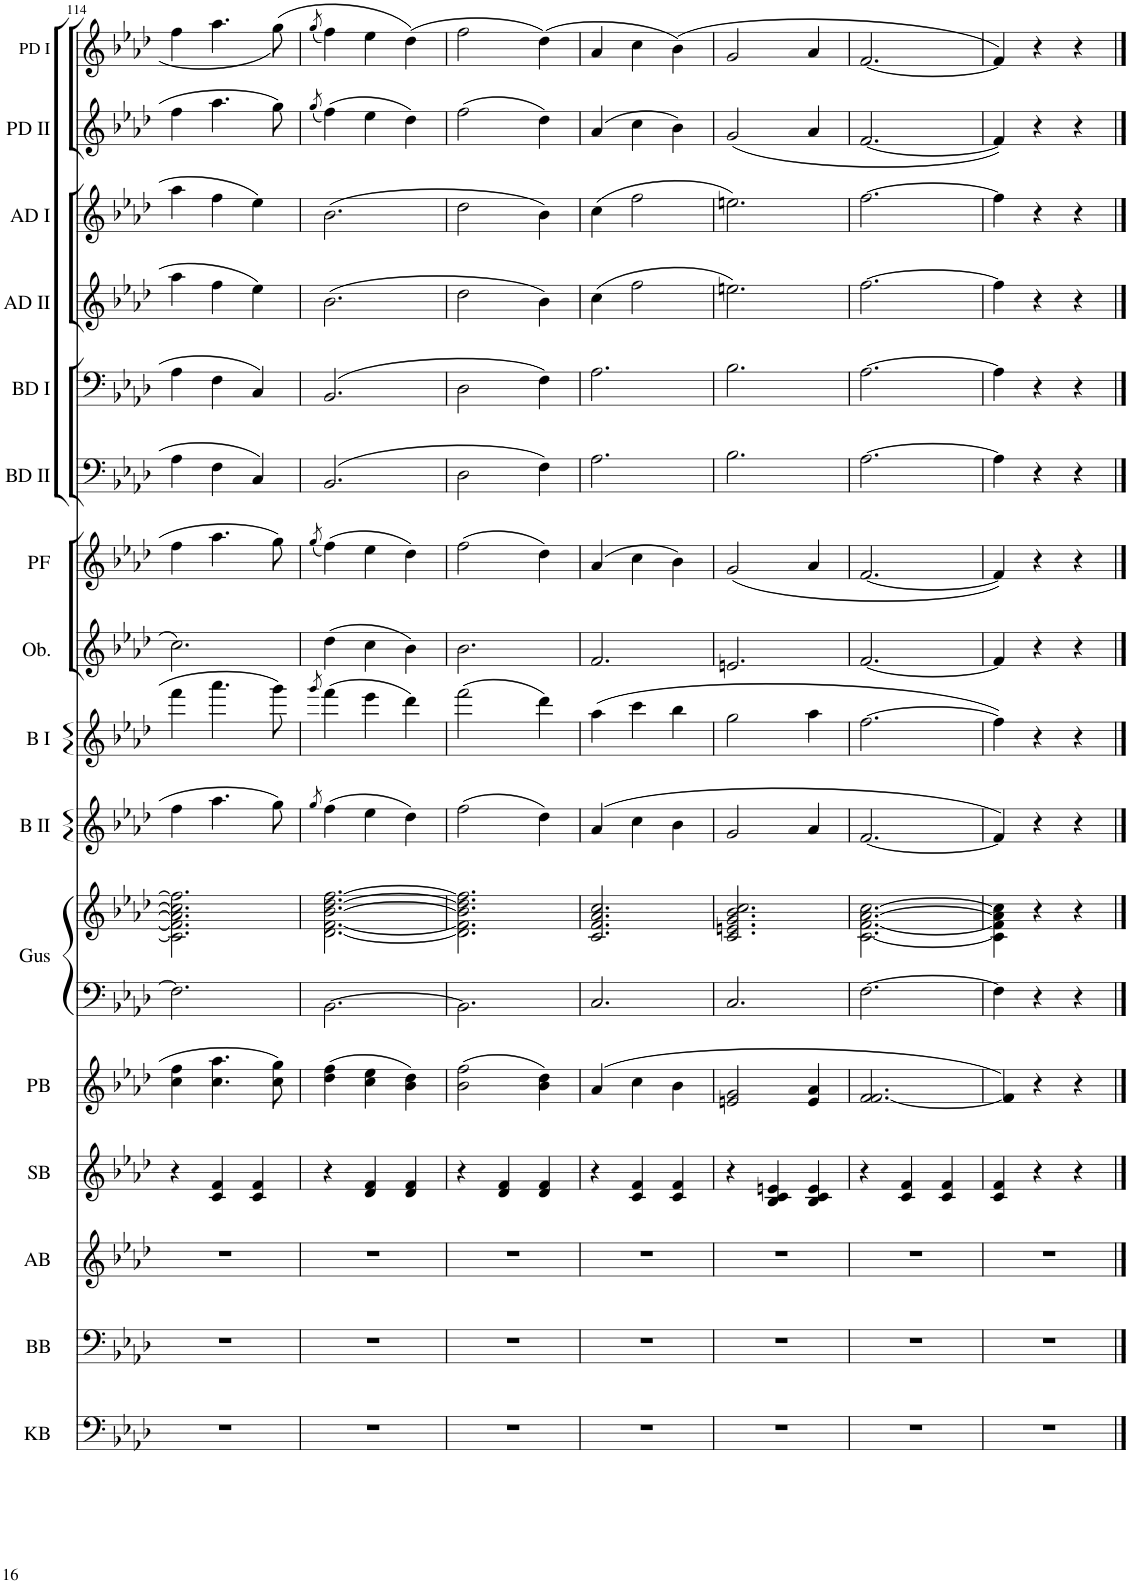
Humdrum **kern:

**kern	**kern	**kern	**kern	**kern	**kern	**kern	**kern	**kern	**kern	**kern	**kern	**kern	**kern	**kern	**kern	**kern
*part16	*part15	*part14	*part13	*part12	*part11	*part11	*part10	*part9	*part8	*part7	*part6	*part5	*part4	*part3	*part2	*part1
*staff17	*staff16	*staff15	*staff14	*staff13	*staff12	*staff11	*staff10	*staff9	*staff8	*staff7	*staff6	*staff5	*staff4	*staff3	*staff2	*staff1
*I"Kontrabas	*I"Basbalalajka	*I"Altbalalajka	*I"Sekundbalalajka	*I"Primbalalajka	*I"Gusli (klaviatur)	*	*I"Bajan II	*I"Bajan I	*I"Oboe	*I"Piccoloflöjt	*I"Basdomra II	*I"Basdomra I	*I"Altdomra II	*I"Altdomra I	*I"Primdomra II	*I"Primdomra I
*I'KB	*I'BB	*I'AB	*I'SB	*I'PB	*I'Gus	*	*I'B II	*I'B I	*I'Ob.	*I'PF	*I'BD II	*I'BD I	*I'AD II	*I'AD I	*I'PD II	*I'PD I
!!LO:PB:g=z
*clefF4	*clefF4	*clefG2	*clefG2	*clefG2	*clefF4	*clefG2	*clefG2	*clefG2	*clefG2	*clefG2	*clefF4	*clefF4	*clefG2	*clefG2	*clefG2	*clefG2
*	*	*	*	*	*	*	*	*	*	*Trd-7c-12	*	*	*	*	*	*
*k[b-e-a-d-]	*k[b-e-a-d-]	*k[b-e-a-d-]	*k[b-e-a-d-]	*k[b-e-a-d-]	*k[b-e-a-d-]	*k[b-e-a-d-]	*k[b-e-a-d-]	*k[b-e-a-d-]	*k[b-e-a-d-]	*k[b-e-a-d-]	*k[b-e-a-d-]	*k[b-e-a-d-]	*k[b-e-a-d-]	*k[b-e-a-d-]	*k[b-e-a-d-]	*k[b-e-a-d-]
*M3/4	*M3/4	*M3/4	*M3/4	*M3/4	*M3/4	*M3/4	*M3/4	*M3/4	*M3/4	*M3/4	*M3/4	*M3/4	*M3/4	*M3/4	*M3/4	*M3/4
=114	=114	=114	=114	=114	=114	=114	=114	=114	=114	=114	=114	=114	=114	=114	=114	=114
2.r	2.r	2.r	4r	4cc\ 4ff\	2.F\]	2.c\] 2.f\] 2.a-\] 2.cc\] 2.ff\]	4ff\	4fff\	2.cc\	4ff\	4A-\	4A-\	4aa-\	4aa-\	4ff\	4ff\
.	.	.	4c/ 4f/	4.cc\ 4.aa-\	.	.	4.aa-\	4.aaa-\	.	4.aa-\	4F\	4F\	4ff\	4ff\	4.aa-\	4.aa-\
.	.	.	4c/ 4f/	.	.	.	.	.	.	.	4C/	4C/	4ee-\	4ee-\	.	.
.	.	.	.	8cc\ 8gg\	.	.	8gg\	8ggg\	.	8gg\	.	.	.	.	8gg\	(8gg\
=115	=115	=115	=115	=115	=115	=115	=115	=115	=115	=115	=115	=115	=115	=115	=115	=115
.	.	.	.	.	.	.	8qgg/	8qggg/	.	(8qgg/	.	.	.	.	(8qgg/	(8qgg/
2.r	2.r	2.r	4r	(4dd-\ 4ff\	[2.BB-\	[2.d-\ [2.f\ [2.b-\ [2.dd-\ [2.ff\	(4ff\	(4fff\	(4dd-\	(4ff\)	(2.BB-/	(2.BB-/	(2.b-\	(2.b-\	(4ff\)	4ff\)
.	.	.	4d-/ 4f/	4cc\ 4ee-\	.	.	4ee-\	4eee-\	4cc\	4ee-\	.	.	.	.	4ee-\	4ee-\
.	.	.	4d-/ 4f/	4b-\ 4dd-\)	.	.	4dd-\)	4ddd-\)	4b-\)	4dd-\)	.	.	.	.	4dd-\)	(4dd-\)
=116	=116	=116	=116	=116	=116	=116	=116	=116	=116	=116	=116	=116	=116	=116	=116	=116
2.r	2.r	2.r	4r	(2b-\ 2ff\	2.BB-\]	2.d-\] 2.f\] 2.b-\] 2.dd-\] 2.ff\]	(2ff\	(2fff\	2.b-\	(2ff\	2D-\	2D-\	2dd-\	2dd-\	(2ff\	2ff\
.	.	.	4d-/ 4f/	.	.	.	.	.	.	.	.	.	.	.	.	.
.	.	.	4d-/ 4f/	4b-\ 4dd-\)	.	.	4dd-\)	4ddd-\)	.	4dd-\)	4F\)	4F\)	4b-\)	4b-\)	4dd-\)	(4dd-\)
=117	=117	=117	=117	=117	=117	=117	=117	=117	=117	=117	=117	=117	=117	=117	=117	=117
2.r	2.r	2.r	4r	(4a-/	2.C/	2.c/ 2.f/ 2.a-/ 2.cc/	(4a-/	(4aa-\	2.f/	(4a-/	2.A-\	2.A-\	(4cc\	(4cc\	(4a-/	4a-/
.	.	.	4c/ 4f/	4cc\	.	.	4cc\	4ccc\	.	4cc\	.	.	2ff\	2ff\	4cc\	4cc\
.	.	.	4c/ 4f/	4b-\	.	.	4b-\	4bb-\	.	4b-\)	.	.	.	.	4b-\)	(4b-\)
=118	=118	=118	=118	=118	=118	=118	=118	=118	=118	=118	=118	=118	=118	=118	=118	=118
2.r	2.r	2.r	4r	2en/ 2g/	2.C/	2.c/ 2.en/ 2.g/ 2.b-/ 2.cc/	2g/	2gg\	2.en/	(2g/	2.B-\	2.B-\	2.een\)	2.een\)	(2g/	2g/
.	.	.	4B-/ 4c/ 4en/	.	.	.	.	.	.	.	.	.	.	.	.	.
.	.	.	4B-/ 4c/ 4e/	4e/ 4a-/	.	.	4a-/	4aa-\	.	4a-/	.	.	.	.	4a-/	4a-/
=119	=119	=119	=119	=119	=119	=119	=119	=119	=119	=119	=119	=119	=119	=119	=119	=119
2.r	2.r	2.r	4r	[2.f/ 2.f/	[2.F\	[2.c\ [2.f\ [2.a-\ [2.cc\	[2.f/	[2.ff\	[2.f/	[2.f/	[2.A-\	[2.A-\	[2.ff\	[2.ff\	[2.f/	[2.f/
.	.	.	4c/ 4f/	.	.	.	.	.	.	.	.	.	.	.	.	.
.	.	.	4c/ 4f/	.	.	.	.	.	.	.	.	.	.	.	.	.
=120	=120	=120	=120	=120	=120	=120	=120	=120	=120	=120	=120	=120	=120	=120	=120	=120
2.r	2.r	2.r	4c/ 4f/	4f/] 4f/)	4F\]	4c\] 4f\] 4a-\] 4cc\]	4f/])	4ff\])	4f/]	4f/])	4A-\]	4A-\]	4ff\]	4ff\]	4f/])	4f/])
.	.	.	4r	4r	4r	4r	4r	4r	4r	4r	4r	4r	4r	4r	4r	4r
.	.	.	4r	4r	4r	4r	4r	4r	4r	4r	4r	4r	4r	4r	4r	4r
==	==	==	==	==	==	==	==	==	==	==	==	==	==	==	==	==
*-	*-	*-	*-	*-	*-	*-	*-	*-	*-	*-	*-	*-	*-	*-	*-	*-
